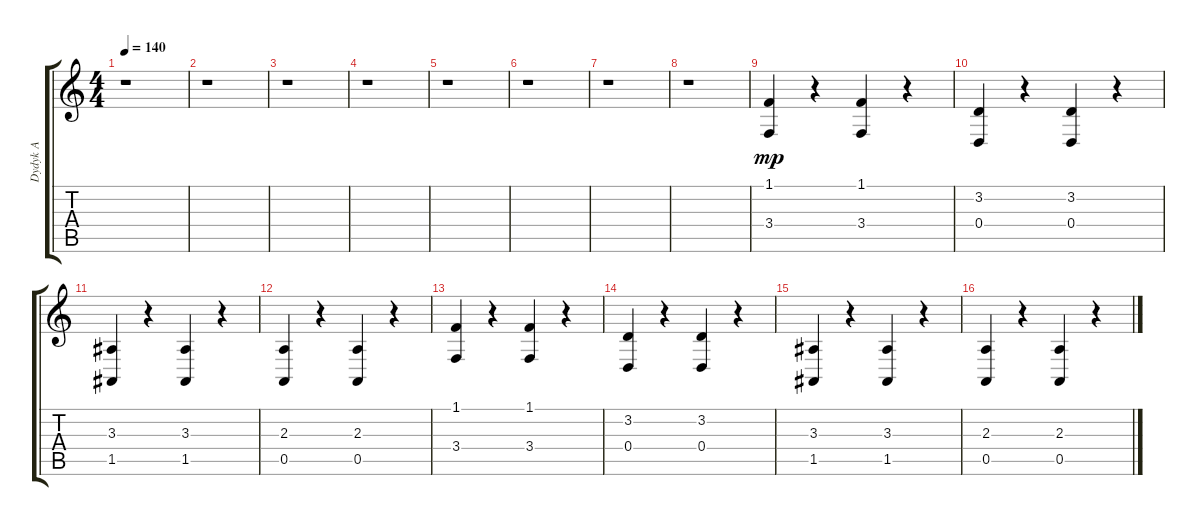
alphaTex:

\track ("Dydyk A" "Dydyk A") {instrument cello}
\staff {score tabs}
\tuning (E4 B3 G3 D3 A2 E2) {hide}
\ts (4 4)
\tempo 140
\clef g2
\ks c
r.1{dy mp} |
r.1 |
r.1 |
r.1 |
r.1 |
r.1 |
r.1 |
r.1 |
(1.1 3.4).4{volume 14} r.4 (1.1 3.4).4 r.4 |
(3.2 0.4).4 r.4 (3.2 0.4).4 r.4 |
(3.3 1.5).4 r.4 (3.3 1.5).4 r.4 |
(2.3 0.5).4 r.4 (2.3 0.5).4 r.4 |
(1.1 3.4).4 r.4 (1.1 3.4).4 r.4 |
(3.2 0.4).4 r.4 (3.2 0.4).4 r.4 |
(3.3 1.5).4 r.4 (3.3 1.5).4 r.4 |
(2.3 0.5).4 r.4 (2.3 0.5).4 r.4
